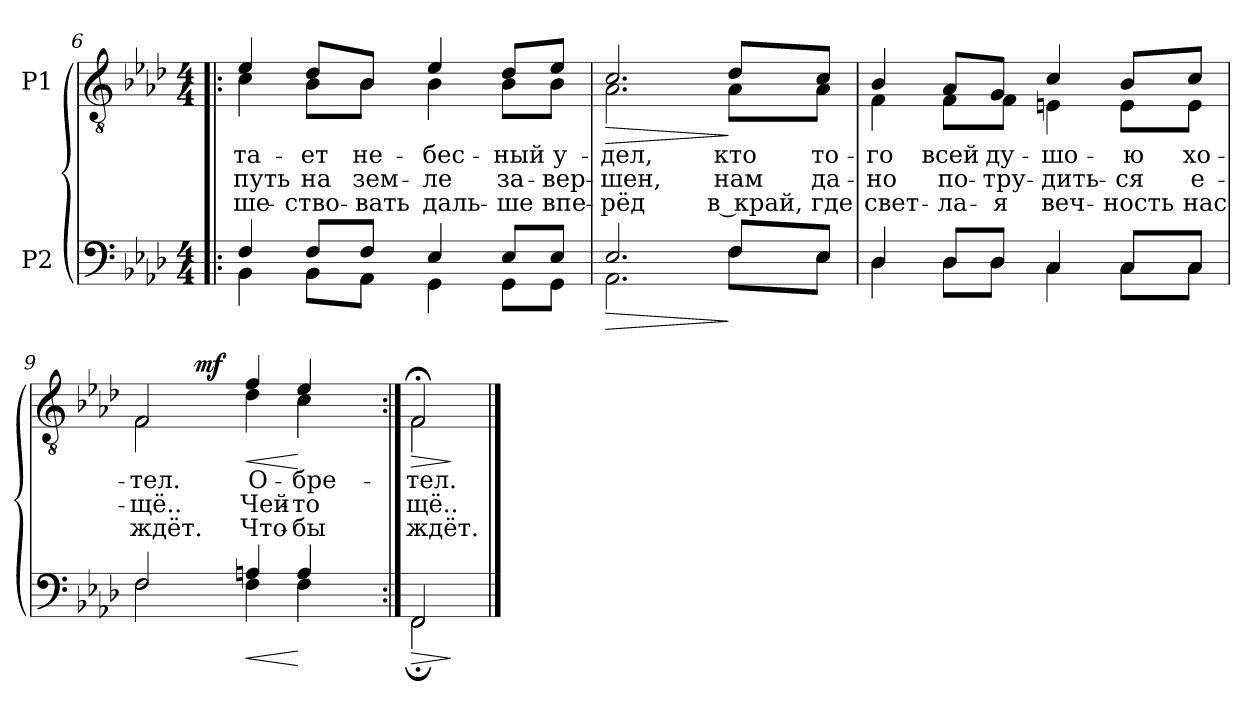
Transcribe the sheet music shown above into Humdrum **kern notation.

**kern	**dynam	**kern	**text	**text	**text	**dynam
*part2	*part2	*part1	*part1	*part1	*part1	*part1
*staff2	*staff2	*staff1	*staff1	*staff1	*staff1	*staff1
*I"P2	*	*I"P1	*	*	*	*
*clefF4	*	*clefGv2	*	*	*	*
*	*	*ITrd7c12	*	*	*	*
*k[b-e-a-d-]	*	*k[b-e-a-d-]	*	*	*	*
*A-:	*	*A-:	*	*	*	*
*M4/4	*	*M4/4	*	*	*	*
=6!|:	=6!|:	=6!|:	=6!|:	=6!|:	=6!|:	=6!|:
*^	*	*	*	*	*	*
!	!	!	!	!LO:LY:b:color=#000000	!LO:LY:b:color=#000000	!LO:LY:b:color=#000000	!
*	*	*	*^	*	*	*	*
4Fi/	4BB-i\	.	4E-i/	4Ci\	-та-	путь	ше-	.
!	!	!	!	!	!LO:LY:b:color=#000000	!LO:LY:b:color=#000000	!LO:LY:b:color=#000000	!
8Fi/L	8BB-i\L	.	8D-i/L	8BB-i\L	-ет	на	-ство-	.
!	!	!	!	!	!LO:LY:b:color=#000000	!LO:LY:b:color=#000000	!LO:LY:b:color=#000000	!
8Fi/J	8AA-i\J	.	8BB-i/J	8BB-i\J	не-	зем-	-вать	.
!	!	!	!	!	!LO:LY:b:color=#000000	!LO:LY:b:color=#000000	!LO:LY:b:color=#000000	!
4E-i/	4GGi\	.	4E-i/	4BB-i\	-бес-	-ле	даль-	.
!	!	!	!	!	!LO:LY:b:color=#000000	!LO:LY:b:color=#000000	!LO:LY:b:color=#000000	!
8E-i/L	8GGi\L	.	8D-i/L	8BB-i\L	-ный	за-	-ше	.
!	!	!	!	!	!LO:LY:b:color=#000000	!LO:LY:b:color=#000000	!LO:LY:b:color=#000000	!
8E-i/J	8GGi\J	.	8E-i/J	8BB-i\J	у-	-вер-	впе-	.
=7	=7	=7	=7	=7	=7	=7	=7	=7
!	!	!LO:HP:b	!	!	!	!	!	!
!	!	!	!	!	!LO:LY:b:color=#000000	!LO:LY:b:color=#000000	!LO:LY:b:color=#000000	!LO:HP:b
2.E-i/	2.AA-i\	>	2.Ci/	2.AA-i\	-дел,	-шен,	-рёд	>
!	!	!	!	!	!LO:LY:b:color=#000000	!LO:LY:b:color=#000000	!LO:LY:b:color=#000000	!
8Fi/L	8Fi\L	]	8D-i/L	8AA-i\L	кто	нам	в край,	]
!	!	!	!	!	!LO:LY:b:color=#000000	!LO:LY:b:color=#000000	!LO:LY:b:color=#000000	!
8E-i/J	8E-i\J	.	8Ci/J	8AA-i\J	то-	да-	где	.
!!LO:LB:g=z	!!
=8	=8	=8	=8	=8	=8	=8	=8	=8
!	!	!	!	!	!LO:LY:b:color=#000000	!LO:LY:b:color=#000000	!LO:LY:b:color=#000000	!
4D-i/	4D-i\	.	4BB-i/	4FFi\	-го	-но	свет-	.
!	!	!	!	!	!LO:LY:b:color=#000000	!LO:LY:b:color=#000000	!LO:LY:b:color=#000000	!
8D-i/L	8D-i\L	.	8AA-i/L	8FFi\L	всей	по-	-ла-	.
!	!	!	!	!	!LO:LY:b:color=#000000	!LO:LY:b:color=#000000	!LO:LY:b:color=#000000	!
8D-i/J	8D-i\J	.	8GGi/J	8FFi\J	ду-	-тру-	-я	.
!	!	!	!	!	!LO:LY:b:color=#000000	!LO:LY:b:color=#000000	!LO:LY:b:color=#000000	!
4Ci/	4Ci\	.	4Ci/	4EEni\	-шо-	-дить-	веч-	.
!	!	!	!	!	!LO:LY:b:color=#000000	!LO:LY:b:color=#000000	!LO:LY:b:color=#000000	!
8Ci/L	8Ci\L	.	8BB-i/L	8EEi\L	-ю	-ся	-ность	.
!	!	!	!	!	!LO:LY:b:color=#000000	!LO:LY:b:color=#000000	!LO:LY:b:color=#000000	!
8Ci/J	8Ci\J	.	8Ci/J	8EEi\J	хо-	е-	нас	.
*	*	*	*v	*v	*	*	*	*
=9	=9	=9	=9	=9	=9	=9	=9
*	*	*	*^	*	*	*	*
!	!	!	!	!	!LO:LY:b:color=#000000	!LO:LY:b:color=#000000	!LO:LY:b:color=#000000	!
*	*	*	*	*^	*	*	*	*
2Fi/	2Fi\	.	2FFi/	2FFi\	4ryy	-тел.	-щё..	ждёт.	.
.	.	.	.	.	128ryy	.	.	.	.
.	.	.	.	.	512.ryy	.	.	.	.
.	.	.	.	.	2ryy	.	.	.	mf
!	!	!LO:HP:b	!	!	!	!	!	!	!
!	!	!	!	!	!	!LO:LY:b:color=#000000	!LO:LY:b:color=#000000	!LO:LY:b:color=#000000	!LO:HP:b
4Ani/	4Fi\	<	4Fi/	4D-i\	.	О-	Чей-	Что-	<
!	!	!	!	!	!	!LO:LY:b:color=#000000	!LO:LY:b:color=#000000	!LO:LY:b:color=#000000	!
4Ai/	4Fi\	[	4E-i/	4Ci\	.	-бре-	-то	-бы	[
.	.	.	.	.	8ryy	.	.	.	.
.	.	.	.	.	16ryy	.	.	.	.
.	.	.	.	.	32ryy	.	.	.	.
.	.	.	.	.	64ryy	.	.	.	.
.	.	.	.	.	256ryy	.	.	.	.
.	.	.	.	.	1024ryy	.	.	.	.
=10:|!	=10:|!	=10:|!	=10:|!	=10:|!	=10:|!	=10:|!	=10:|!	=10:|!	=10:|!
!	!	!LO:HP:b	!	!	!	!	!	!	!
*	*	*	*v	*v	*v	*	*	*	*
*	*	*	*^	*	*	*	*
*	*	*	*	*^	*	*	*	*
!	!	!	!	!	!	!LO:LY:b:color=#000000	!LO:LY:b:color=#000000	!LO:LY:b:color=#000000	!LO:HP:b
*	*	*	*	*v	*v	*	*	*	*
2FFi/	2FF;i\	>	2FF;i/	2FFi\	-тел.	щё..	ждёт.	>
*v	*v	*	*	*	*	*	*	*
*	*	*v	*v	*	*	*	*
.	]	.	.	.	.	]
==	==	==	==	==	==	==
*-	*-	*-	*-	*-	*-	*-
